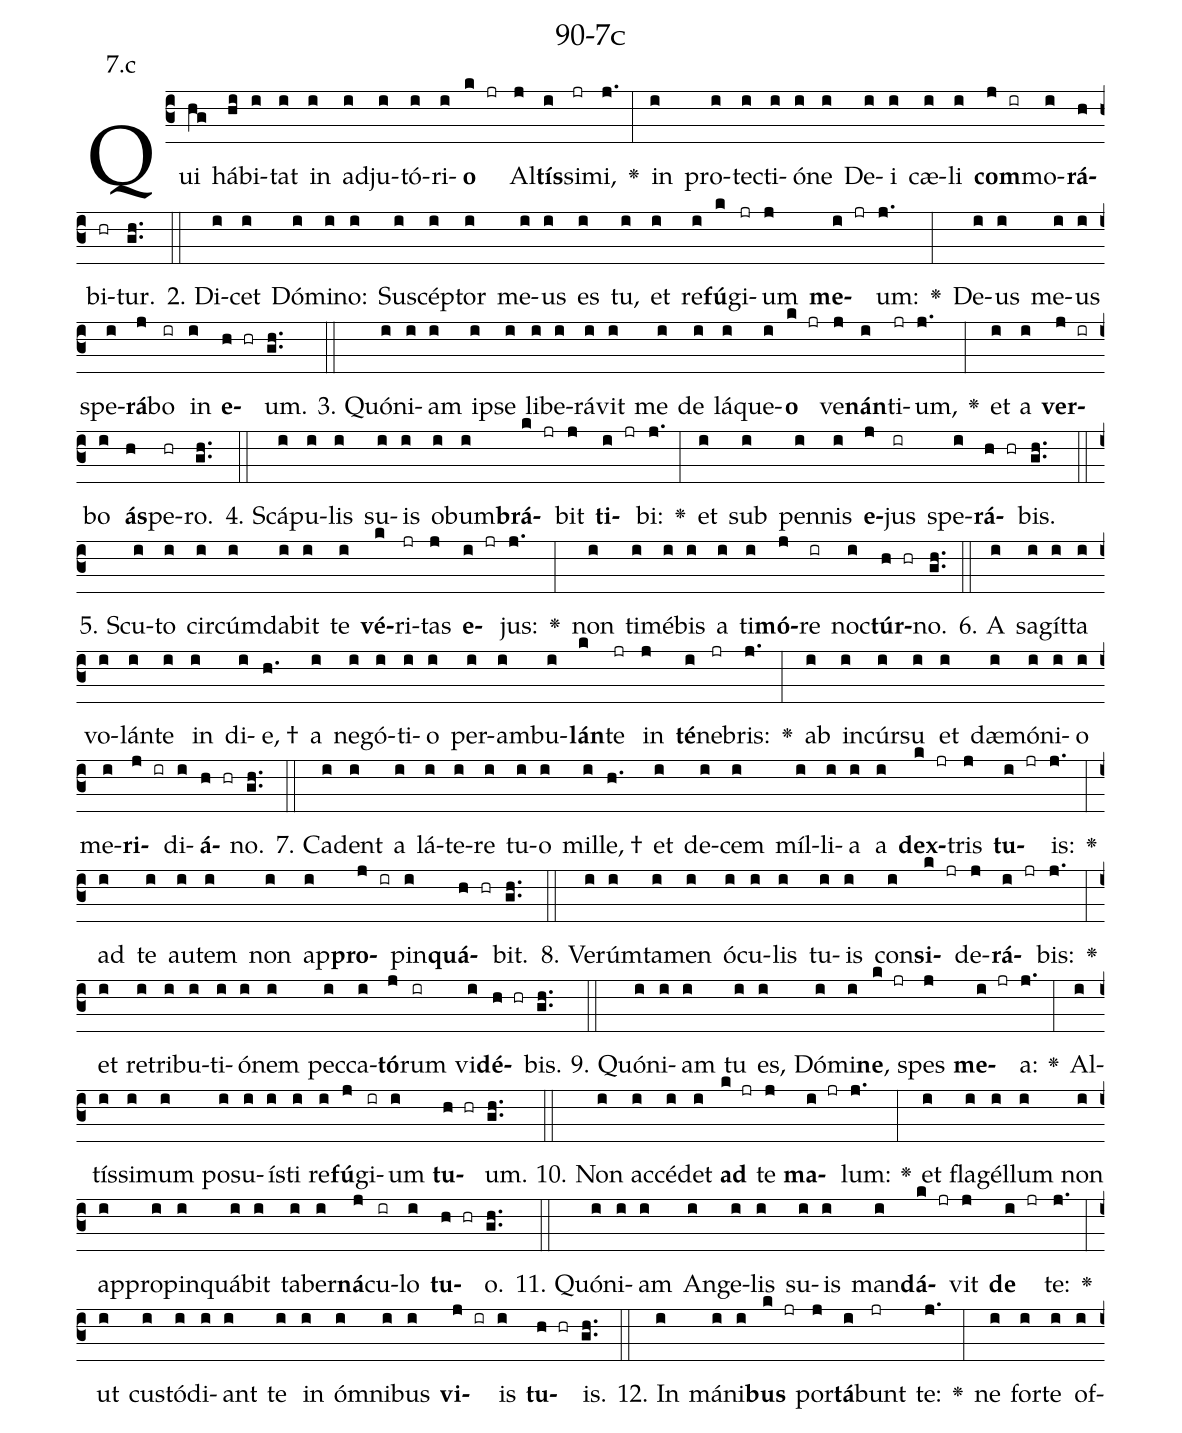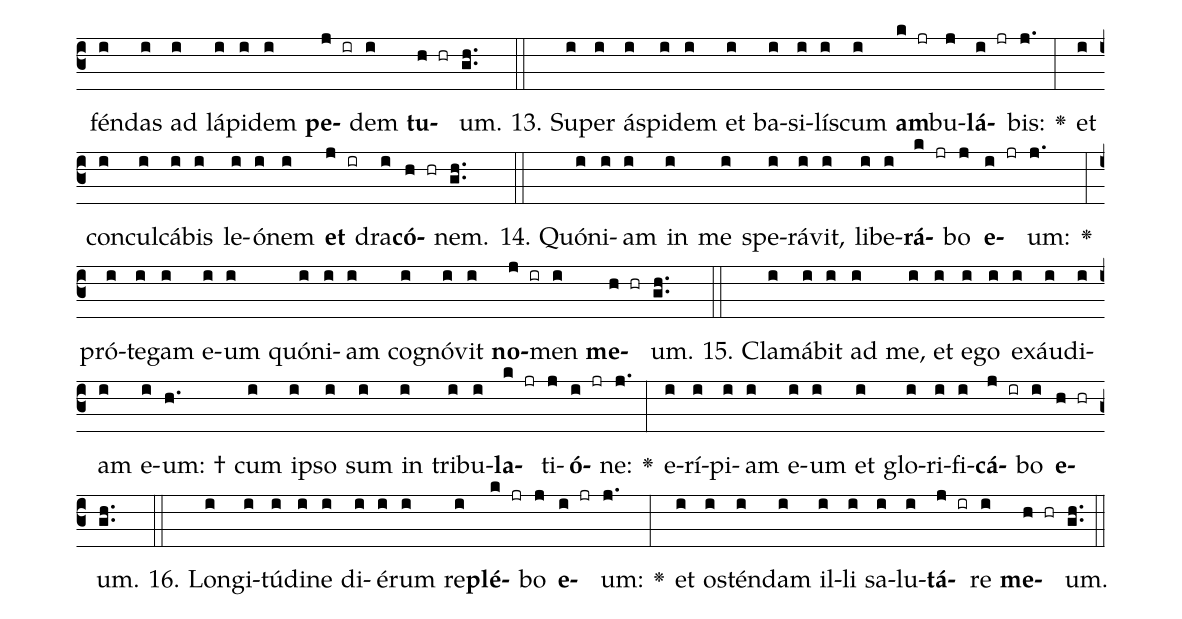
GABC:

name: 90-7c;
annotation: 7.c;
%%
(c3)Qui(hg) há(hi)bi(i)tat(i) in(i) ad(i)ju(i)tó(i)ri(i)<b>o</b>(k jr) Al(j)<b>tís</b>(i)si(jr)mi,(j.) <v>\greheightstar</v>(:) in(i) pro(i)tec(i)ti(i)ó(i)ne(i) De(i)i(i) cæ(i)li(i) <b>com</b>(j ir)mo(i)<b>rá</b>(h)bi(hr)tur.(gh..) (::)
2. Di(i)cet(i) Dó(i)mi(i)no:(i) Su(i)scép(i)tor(i) me(i)us(i) es(i) tu,(i) et(i) re(i)<b>fú</b>(k)gi(jr)um(j) <b>me</b>(i jr)um:(j.) <v>\greheightstar</v>(:) De(i)us(i) me(i)us(i) spe(i)<b>rá</b>(j)bo(ir) in(i) <b>e</b>(h hr)um.(gh..) (::)
3. Quón(i)i(i)am(i) ip(i)se(i) li(i)be(i)rá(i)vit(i) me(i) de(i) lá(i)que(i)<b>o</b>(k jr) ve(j)<b>nán</b>(i)ti(jr)um,(j.) <v>\greheightstar</v>(:) et(i) a(i) <b>ver</b>(j ir)bo(i) <b>ás</b>(h)pe(hr)ro.(gh..) (::)
4. Scá(i)pu(i)lis(i) su(i)is(i) ob(i)um(i)<b>brá</b>(k jr)bit(j) <b>ti</b>(i jr)bi:(j.) <v>\greheightstar</v>(:) et(i) sub(i) pen(i)nis(i) <b>e</b>(j)jus(ir) spe(i)<b>rá</b>(h hr)bis.(gh..) (::)
5. Scu(i)to(i) cir(i)cúm(i)da(i)bit(i) te(i) <b>vé</b>(k)ri(jr)tas(j) <b>e</b>(i jr)jus:(j.) <v>\greheightstar</v>(:) non(i) ti(i)mé(i)bis(i) a(i) ti(i)<b>mó</b>(j)re(ir) noc(i)<b>túr</b>(h hr)no.(gh..) (::)
6. A(i) sa(i)gít(i)ta(i) vo(i)lán(i)te(i) in(i) di(i)e, †(h.) a(i) neg(i)ó(i)ti(i)o(i) per(i)am(i)bu(i)<b>lán</b>(k)te(jr) in(j) <b>té</b>(i)ne(jr)bris:(j.) <v>\greheightstar</v>(:) ab(i) in(i)cúr(i)su(i) et(i) dæ(i)mó(i)ni(i)o(i) me(i)<b>ri</b>(j ir)di(i)<b>á</b>(h hr)no.(gh..) (::)
7. Ca(i)dent(i) a(i) lá(i)te(i)re(i) tu(i)o(i) mil(i)le, †(h.) et(i) de(i)cem(i) míl(i)li(i)a(i) a(i) <b>dex</b>(k jr)tris(j) <b>tu</b>(i jr)is:(j.) <v>\greheightstar</v>(:) ad(i) te(i) au(i)tem(i) non(i) ap(i)<b>pro</b>(j ir)pin(i)<b>quá</b>(h hr)bit.(gh..) (::)
8. Ve(i)rúm(i)ta(i)men(i) ó(i)cu(i)lis(i) tu(i)is(i) con(i)<b>si</b>(k jr)de(j)<b>rá</b>(i jr)bis:(j.) <v>\greheightstar</v>(:) et(i) re(i)tri(i)bu(i)ti(i)ó(i)nem(i) pec(i)ca(i)<b>tó</b>(j)rum(ir) vi(i)<b>dé</b>(h hr)bis.(gh..) (::)
9. Quón(i)i(i)am(i) tu(i) es,(i) Dó(i)mi(i)<b>ne</b>,(k jr) spes(j) <b>me</b>(i jr)a:(j.) <v>\greheightstar</v>(:) Al(i)tís(i)si(i)mum(i) po(i)su(i)ís(i)ti(i) re(i)<b>fú</b>(j)gi(ir)um(i) <b>tu</b>(h hr)um.(gh..) (::)
10. Non(i) ac(i)cé(i)det(i) <b>ad</b>(k jr) te(j) <b>ma</b>(i jr)lum:(j.) <v>\greheightstar</v>(:) et(i) fla(i)gél(i)lum(i) non(i) ap(i)pro(i)pin(i)quá(i)bit(i) ta(i)ber(i)<b>ná</b>(j)cu(ir)lo(i) <b>tu</b>(h hr)o.(gh..) (::)
11. Quón(i)i(i)am(i) An(i)ge(i)lis(i) su(i)is(i) man(i)<b>dá</b>(k jr)vit(j) <b>de</b>(i jr) te:(j.) <v>\greheightstar</v>(:) ut(i) cus(i)tó(i)di(i)ant(i) te(i) in(i) óm(i)ni(i)bus(i) <b>vi</b>(j ir)is(i) <b>tu</b>(h hr)is.(gh..) (::)
12. In(i) má(i)ni(i)<b>bus</b>(k jr) por(j)<b>tá</b>(i)bunt(jr) te:(j.) <v>\greheightstar</v>(:) ne(i) for(i)te(i) of(i)fén(i)das(i) ad(i) lá(i)pi(i)dem(i) <b>pe</b>(j ir)dem(i) <b>tu</b>(h hr)um.(gh..) (::)
13. Su(i)per(i) ás(i)pi(i)dem(i) et(i) ba(i)si(i)lís(i)cum(i) <b>am</b>(k jr)bu(j)<b>lá</b>(i jr)bis:(j.) <v>\greheightstar</v>(:) et(i) con(i)cul(i)cá(i)bis(i) le(i)ó(i)nem(i) <b>et</b>(j ir) dra(i)<b>có</b>(h hr)nem.(gh..) (::)
14. Quón(i)i(i)am(i) in(i) me(i) spe(i)rá(i)vit,(i) li(i)be(i)<b>rá</b>(k jr)bo(j) <b>e</b>(i jr)um:(j.) <v>\greheightstar</v>(:) pró(i)te(i)gam(i) e(i)um(i) quón(i)i(i)am(i) co(i)gnó(i)vit(i) <b>no</b>(j ir)men(i) <b>me</b>(h hr)um.(gh..) (::)
15. Cla(i)má(i)bit(i) ad(i) me,(i) et(i) e(i)go(i) ex(i)áu(i)di(i)am(i) e(i)um: †(h.) cum(i) ip(i)so(i) sum(i) in(i) tri(i)bu(i)<b>la</b>(k jr)ti(j)<b>ó</b>(i jr)ne:(j.) <v>\greheightstar</v>(:) e(i)rí(i)pi(i)am(i) e(i)um(i) et(i) glo(i)ri(i)fi(i)<b>cá</b>(j ir)bo(i) <b>e</b>(h hr)um.(gh..) (::)
16. Lon(i)gi(i)tú(i)di(i)ne(i) di(i)é(i)rum(i) re(i)<b>plé</b>(k jr)bo(j) <b>e</b>(i jr)um:(j.) <v>\greheightstar</v>(:) et(i) os(i)tén(i)dam(i) il(i)li(i) sa(i)lu(i)<b>tá</b>(j ir)re(i) <b>me</b>(h hr)um.(gh..) (::)
